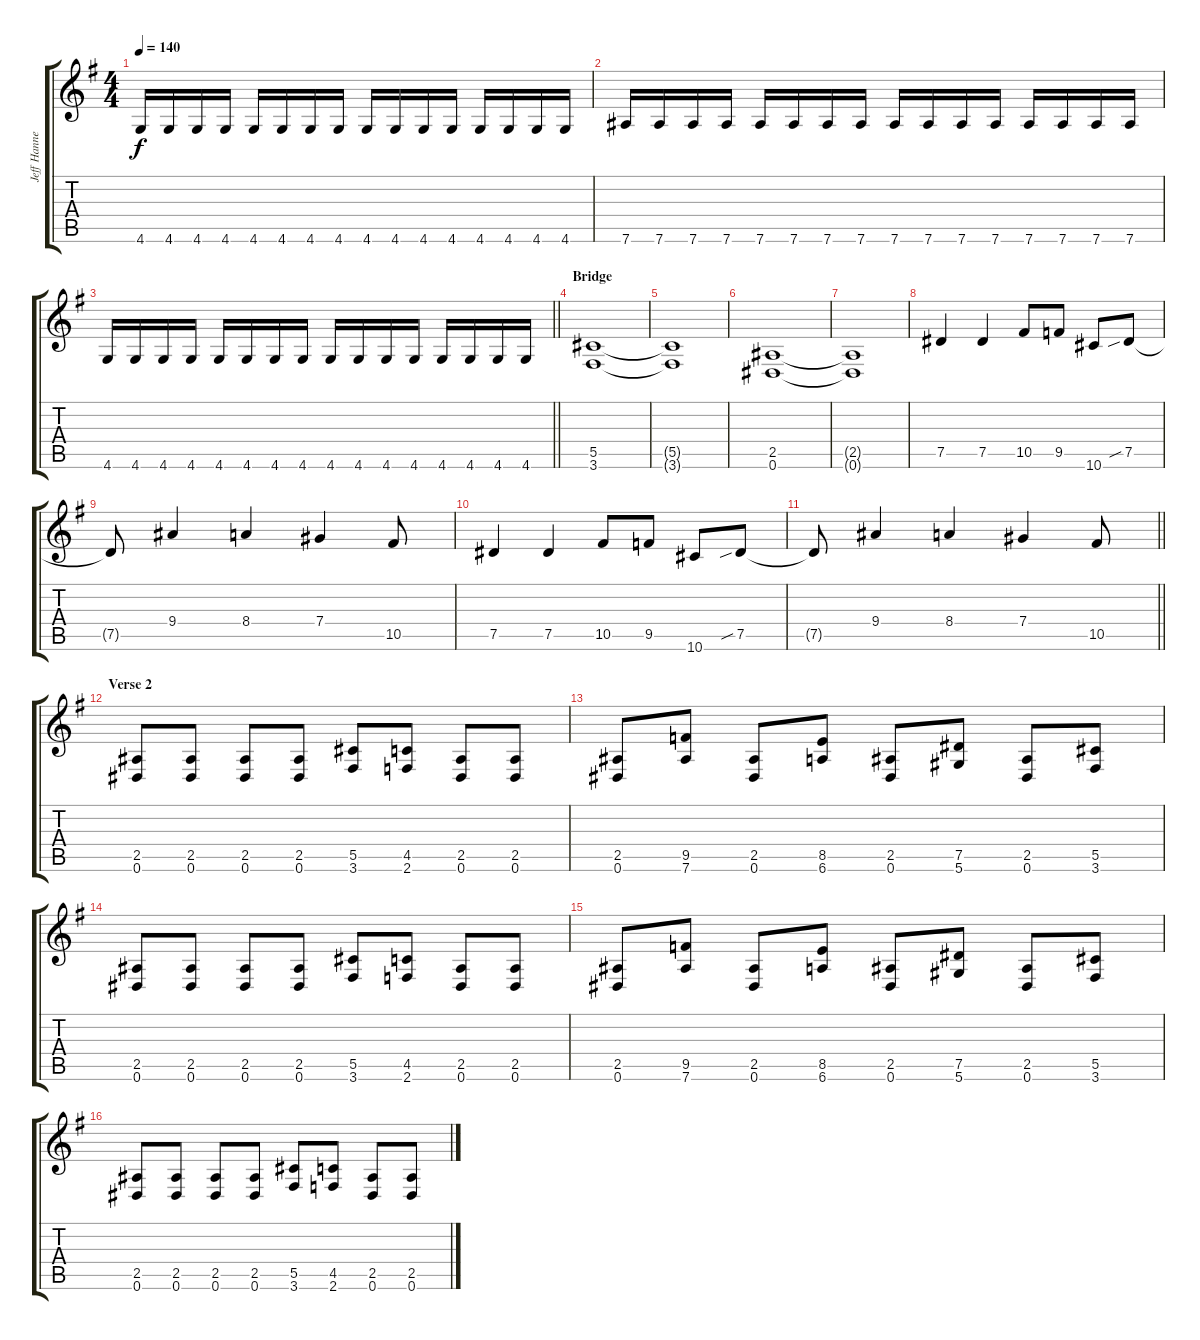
\track ("Jeff Hanneman" "Jeff Hanne") {instrument distortionguitar}
\staff {score tabs}
\tuning (Eb4 Bb3 Gb3 Db3 Ab2 Eb2) {hide}
\ts (4 4)
\tempo 140
\clef g2
\ks g
4.6.16{dy f} 4.6.16 4.6.16 4.6.16 4.6.16 4.6.16 4.6.16 4.6.16 4.6.16 4.6.16 4.6.16 4.6.16 4.6.16 4.6.16 4.6.16 4.6.16 |
7.6.16 7.6.16 7.6.16 7.6.16 7.6.16 7.6.16 7.6.16 7.6.16 7.6.16 7.6.16 7.6.16 7.6.16 7.6.16 7.6.16 7.6.16 7.6.16 |
\barLineRight lightlight
4.6.16 4.6.16 4.6.16 4.6.16 4.6.16 4.6.16 4.6.16 4.6.16 4.6.16 4.6.16 4.6.16 4.6.16 4.6.16 4.6.16 4.6.16 4.6.16 |
\section ("" "Bridge")
(5.5 3.6).1 |
(5.5{t} 3.6{t}).1 |
(2.5 0.6).1 |
(2.5{t} 0.6{t}).1 |
7.5.4 7.5.4 10.5.8 9.5.8 10.6.8 7.5{sib}.8 |
7.5{t}.8 9.4.4 8.4.4 7.4.4 10.5.8 |
7.5.4 7.5.4 10.5.8 9.5.8 10.6.8 7.5{sib}.8 |
\barLineRight lightlight
7.5{t}.8 9.4.4 8.4.4 7.4.4 10.5.8 |
\section ("" "Verse 2")
(2.5 0.6).8 (2.5 0.6).8 (2.5 0.6).8 (2.5 0.6).8 (5.5 3.6).8 (4.5 2.6).8 (2.5 0.6).8 (2.5 0.6).8 |
(2.5 0.6).8 (9.5 7.6).8 (2.5 0.6).8 (8.5 6.6).8 (2.5 0.6).8 (7.5 5.6).8 (2.5 0.6).8 (5.5 3.6).8 |
(2.5 0.6).8 (2.5 0.6).8 (2.5 0.6).8 (2.5 0.6).8 (5.5 3.6).8 (4.5 2.6).8 (2.5 0.6).8 (2.5 0.6).8 |
(2.5 0.6).8 (9.5 7.6).8 (2.5 0.6).8 (8.5 6.6).8 (2.5 0.6).8 (7.5 5.6).8 (2.5 0.6).8 (5.5 3.6).8 |
(2.5 0.6).8 (2.5 0.6).8 (2.5 0.6).8 (2.5 0.6).8 (5.5 3.6).8 (4.5 2.6).8 (2.5 0.6).8 (2.5 0.6).8
